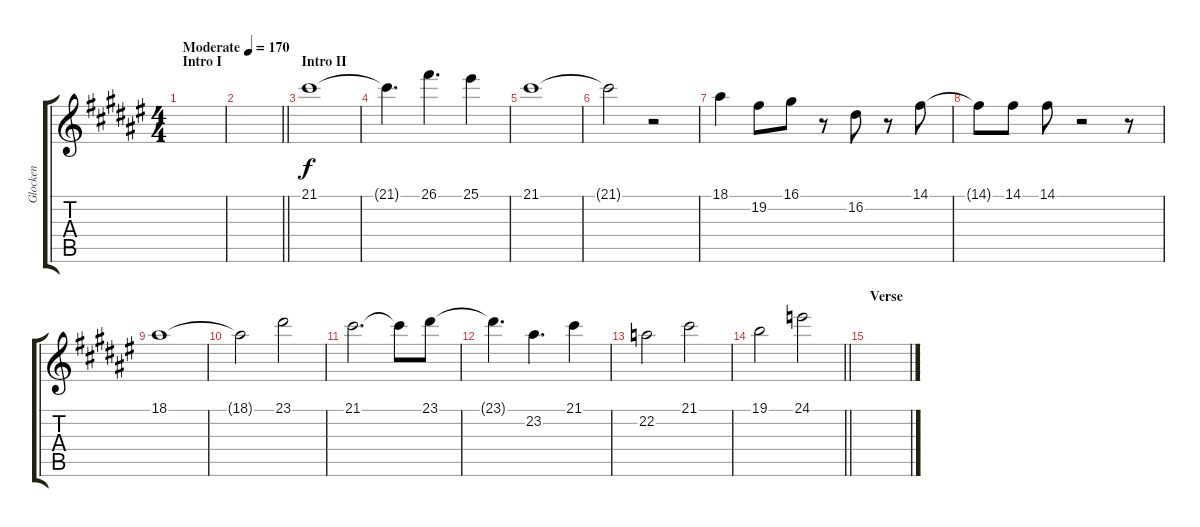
\track ("Glocken" "Glocken") {instrument glockenspiel}
\staff {score tabs}
\tuning (E4 B3 G3 D3 A2 E2) {hide}
\ts (4 4)
\section ("" "Intro I")
\tempo (170 "Moderate")
\clef g2
\ks f#
|
\barLineRight lightlight
|
\section ("" "Intro II")
21.1.1 |
21.1{t}.4{d} 26.1.4{d} 25.1.4 |
21.1.1 |
21.1{t}.2 r.2 |
18.1.4 19.2.8 16.1.8 r.8 16.2.8 r.8 14.1.8 |
14.1{t}.8 14.1.8 14.1.8 r.2 r.8 |
18.1.1 |
18.1{t}.2 23.1.2 |
21.1.2{d} 21.1{t}.8 23.1.8 |
23.1{t}.4{d} 23.2.4{d} 21.1.4 |
22.2.2 21.1.2 |
\barLineRight lightlight
19.1.2 24.1.2 |
\section ("" "Verse")
